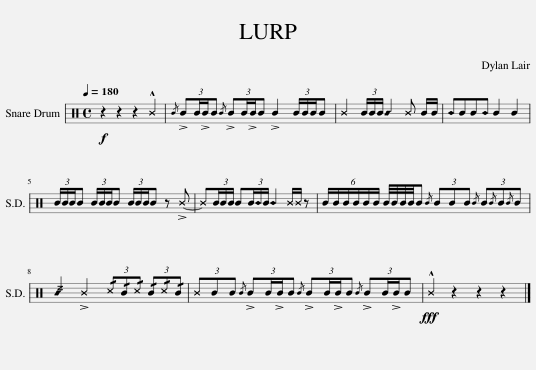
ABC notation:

X:1
%%score [ 1 ]
L:1/8
Q:1/4=180
M:4/4
I:linebreak $
K:C
V:1 perc
K:none
V:1
!f! z2 z2 z2 !^!^B2 |{/B} (3:2:4!>!BB/!>!B/B{/B} (3:2:4!>!BB/!>!B/B !>!B2 (3B/B/B/B | ^B2 (3B/B/B/ _B2 ^B B/B/ | BBBB B2 B2 |$ (3B/B/B/B (3B/B/B/B (3B/B/B/B z !>!^B- | %5
 ^B(3B/B/B/ B(3B/B/B/ B2 ^B/^B/ z | (6:4:6B/B/B/B/B/B/ B/4B/4B/4B/4B{/B} (3BBB{/B} (3B{/B}B{/B}B |$ _B2 !>!^B2 (3!/!^c!/!B!/!^c (3!/!B!/!^c!/!B | (3^BBB{/B} (3:2:4!>!BB/!>!B/B{/B} (3:2:4!>!BB/!>!B/B{/B} (3:2:4!>!BB/!>!B/B |!fff! !^!^B2 z2 z2 z2 |] %10
